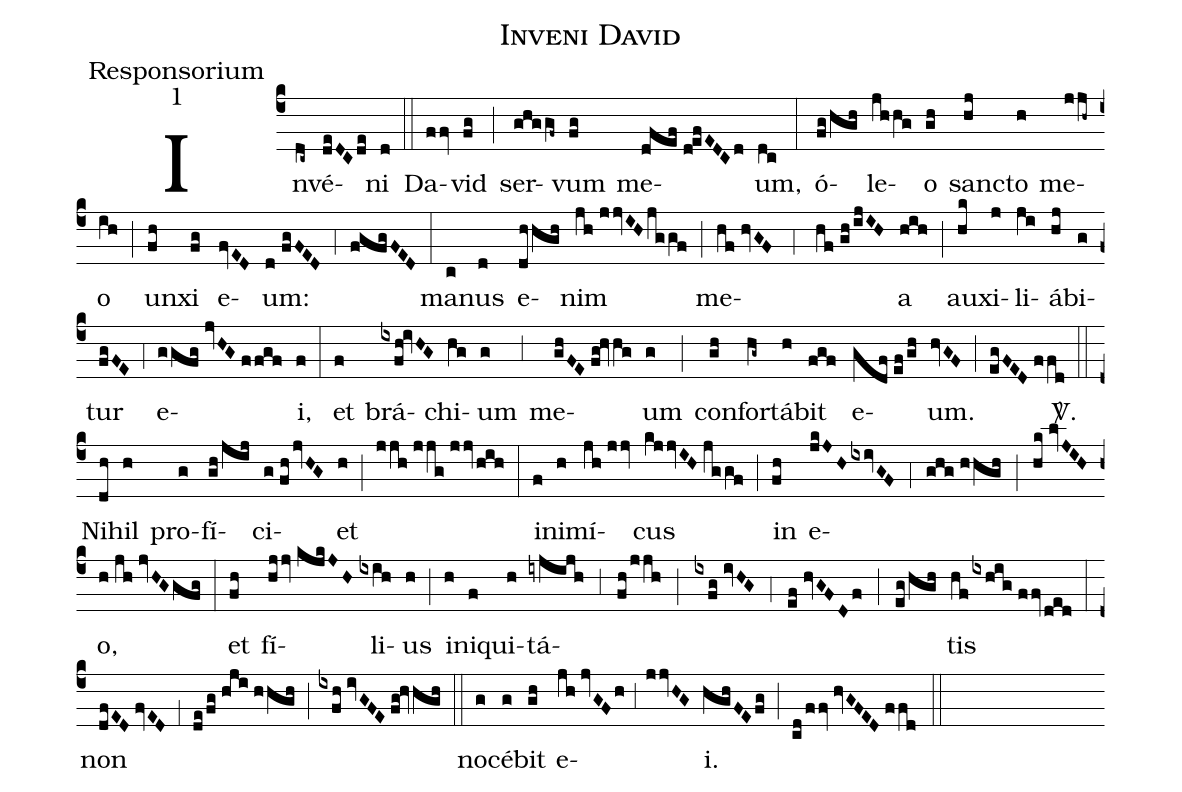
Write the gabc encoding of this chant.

name:Inveni David;
office-part:Responsorium;
mode:1;
%%
(c4) In(dc~)vé(deDCde)ni(d) (::) Da(ffv)vid(fg) (;) ser(ghggf~)vum(fg) me(dfef//d!efEDCd)um,(dc) (:) ó(fg/hgh)le(jhhg)o(gh) san(hj)cto(h) me(jjh~)o(ih) (;) un(fh)xi(fg) e(fvED)um:(d//fgFED) (;4) (fgfgFED) (:) ma(c)nus(d) e(dhhgh)nim(jh//jjvIH/jggf) (;) me(hf//hvGF;4hf//gh/ijIH)a(hih) (;) au(hk)xi(j)li(ji)á(hj)bi(g)tur(fgFE) (;4) e(ggfg//jvHG//ffgf)i,(f) (:) et(f) brá(ixfh!ivHG)chi(hg)um(g) (;3) me(ghFE//fg!hvhg)um(g) (;) con(gh)for(hg~)tá(h)bit(fgf) e(gdf//ef/gh)um.(hvGF) (;) (egFED//ffd) <sp>V/</sp>.(::) Ni(dh)hil(h) pro(g)fí(gh/jij)ci(g//fh/jvHG)et(h) (;) (jjh//jjg//jjv/hih) (:) i(f)ni(h)mí(jh//jjv)cus(kjjvIH//jggf) (;) in(fh) e(jkJH/ixivGF;4ghg//hhgh;hk//lvJIH)o,(h//jh//jvHGgfg) (:) et(fh) fí(hjjv//kjkJH)li(ixih)us(h) (;) i(h)ni(f)qui(h)tá(iyjijh;3fh/jjh;ixfg//ivHG;4ef//hvGFDf;eg/hgh)tis(hf/ixhig//ffv/ded) (:) non(dfED//fvED) (;1) (de/fg//hji//hhgh) (;) (ixfh//ivGFE//fg!hvhgh) (::) no(g)cé(g)bit(gh) e(jh//jvGFh;3jjvHG)i.(hghFE/fg) (;) (cd/ffv//hvGFED//ffd) (::)
